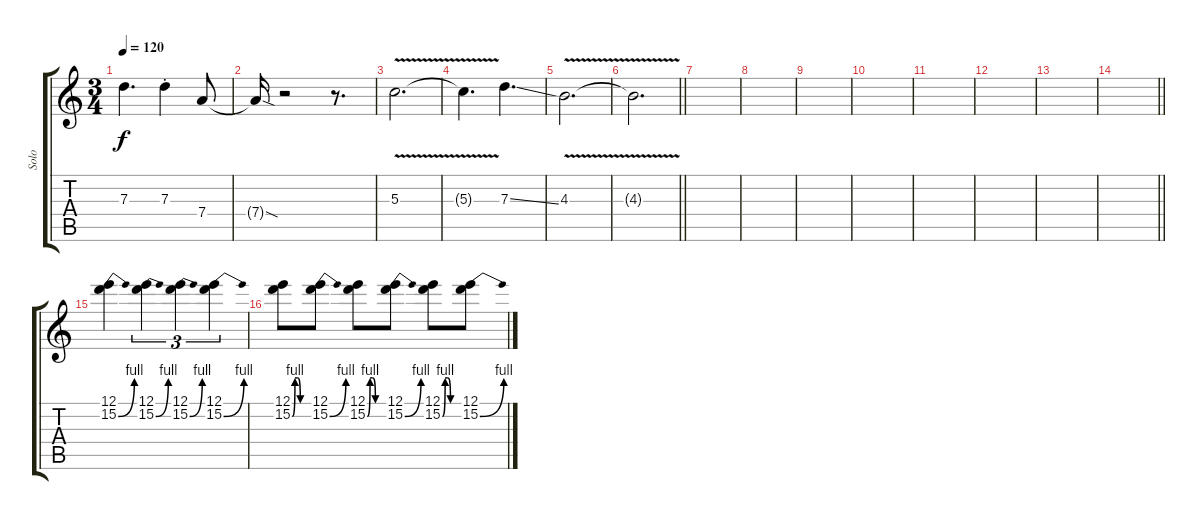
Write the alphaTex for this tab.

\track ("Solo" "Solo") {instrument overdrivenguitar}
\staff {score tabs}
\tuning (E4 B3 G3 D3 A2 E2) {hide}
\ts (3 4)
\tempo 120
\clef g2
\ks c
7.3{t}.4{d dy f} 7.3{st}.4 7.4.8 |
7.4{sod t}.16 r.2 r.8{d} |
5.3{v}.2{d} |
5.3{t}.4{d} 7.3{ss}.4{d} |
4.3{v}.2{d} |
\barLineRight lightlight
4.3{t}.2{d} |
|
|
|
|
|
|
|
\barLineRight lightlight
|
(12.1 15.2{be (bend 0 0 60 4)}).4 (12.1 15.2{be (bend 0 0 60 4)}).4{tu (3 2)} (12.1 15.2{be (bend 0 0 60 4)}).4{tu (3 2)} (12.1 15.2{be (bend 0 0 60 4)}).4{tu (3 2)} |
(12.1 15.2{be (custom 0 0 10 4 20 4 30 0 60 0)}).8 (12.1 15.2{be (bend 0 0 60 4)}).8 (12.1 15.2{be (custom 0 0 10 4 20 4 30 0 60 0)}).8 (12.1 15.2{be (bend 0 0 60 4)}).8 (12.1 15.2{be (custom 0 0 10 4 20 4 30 0 60 0)}).8 (12.1 15.2{be (bend 0 0 60 4)}).8
